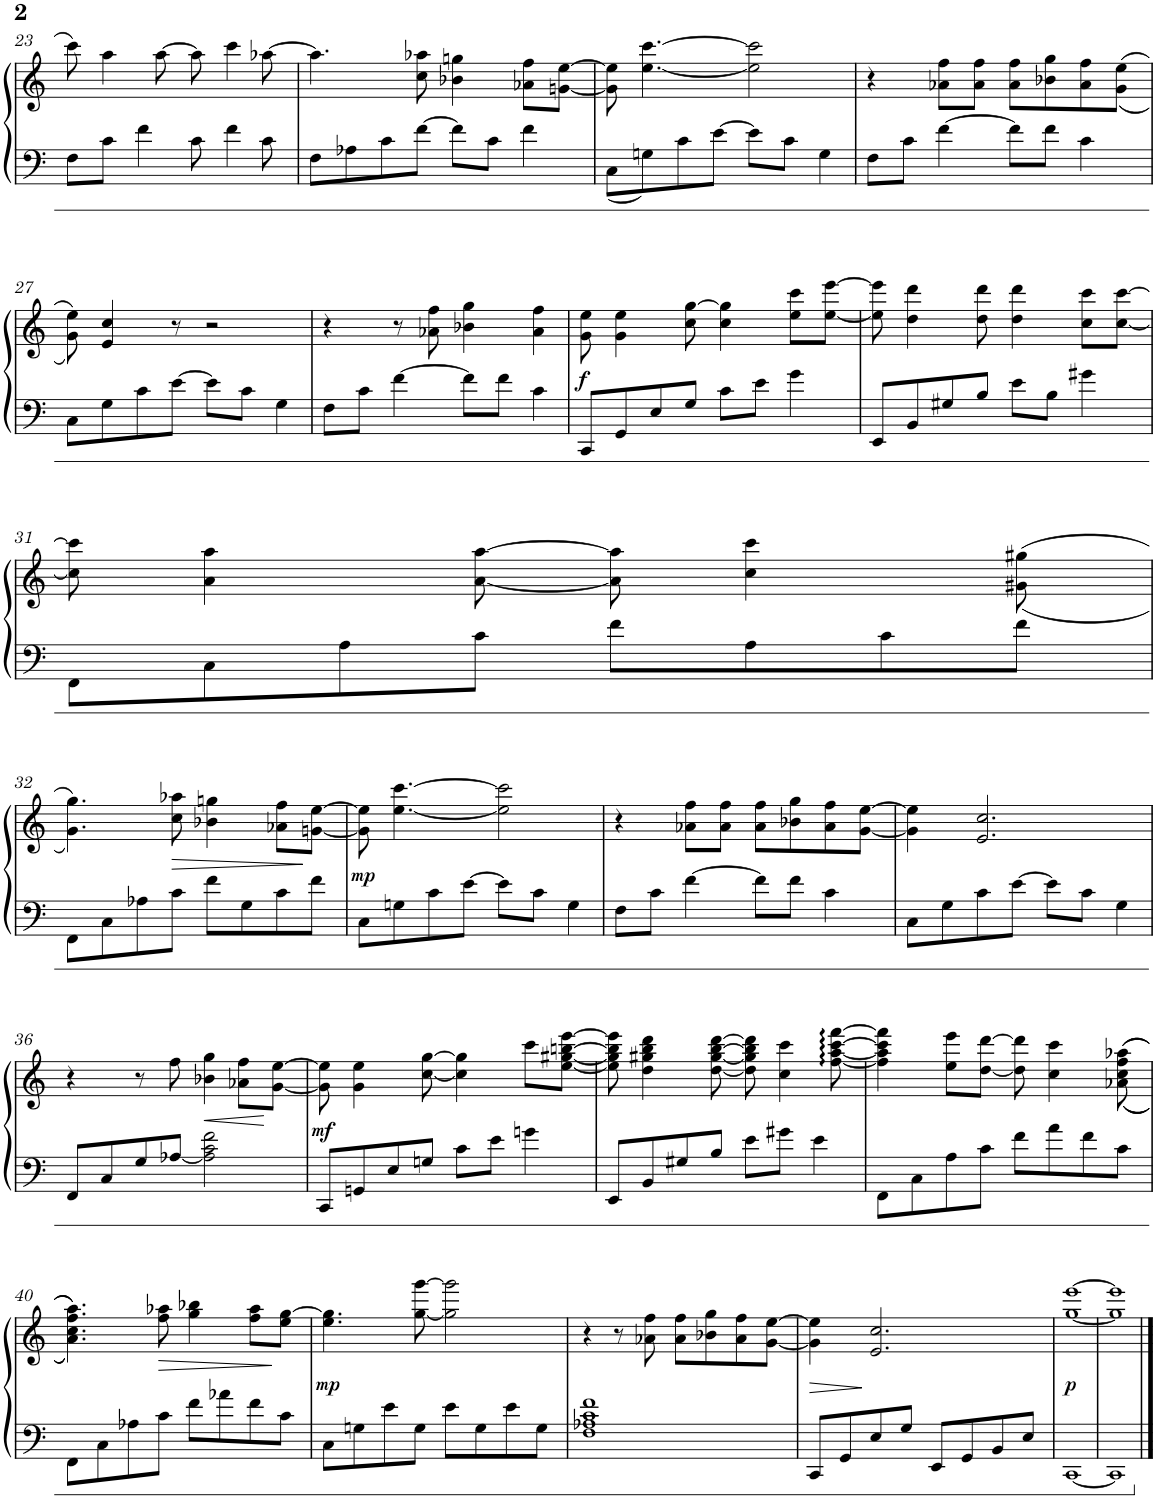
**kern	**kern	**dynam
*part1	*part1	*part1
*staff2	*staff1	*staff1/2
*I"Piano	*	*
*I'Pno	*	*
!!LO:PB:g=z
*clefF4	*clefG2	*
*k[]	*k[]	*
*M4/4	*M4/4	*
=23	=23	=23
8F\L	8ccc\	.
8c\J	4aa\	.
4f\	.	.
.	[>8aa\	.
8c\	8aa\]	.
4f\	4ccc\	.
8c\	[>8aa-X\	.
=24	=24	=24
8F\L	4.aa-\]	.
8A-X\	.	.
8c\	.	.
[>8f\J	8cc\ 8aa-X\	.
8f\L]	4b-X\ 4ggn\	.
8c\J	.	.
4f\	8a-X\ 8ff\L	.
.	[<8gn\ [>8ee\J	.
=25	=25	=25
8C\L	8g\] 8ee\]	.
8Gn\	[<4.ee\ [>4.ccc\	.
8c\	.	.
[>8e\J	.	.
8e\L]	2ee\] 2ccc\]	.
8c\J	.	.
4G\	.	.
=26	=26	=26
8F\L	4r	.
8c\J	.	.
[>4f\	8a-X\ 8ff\L	.
.	8a-\ 8ff\J	.
8f\L]	8a-\ 8ff\L	.
8f\J	8b-X\ 8gg\	.
4c\	8a-\ 8ff\	.
.	(<(>8g\ 8ee\J	.
!!LO:LB:g=z
=27	=27	=27
8C\L	8g\ 8ee\))	.
8G\	4e/ 4cc/	.
8c\	.	.
[>8e\J	8r	.
8e\L]	2r	.
8c\J	.	.
4G\	.	.
=28	=28	=28
8F\L	4r	.
8c\J	.	.
[>4f\	8r	.
.	8a-X\ 8ff\	.
8f\L]	4b-X\ 4gg\	.
8f\J	.	.
4c\	4a-\ 4ff\	.
=29	=29	=29
!	!	!LO:DY:b
8CC/L	8g\ 8ee\	f
8GG/	4g\ 4ee\	.
8E/	.	.
8G/J	8cc\ [>8gg\	.
8c\L	4cc\ 4gg\]	.
8e\J	.	.
4g\	8ee\ 8ccc\L	.
.	[<8ee\ [>8eee\J	.
=30	=30	=30
8EE/L	8ee\] 8eee\]	.
8BB/	4dd\ 4ddd\	.
8G#X/	.	.
8B/J	8dd\ 8ddd\	.
8e\L	4dd\ 4ddd\	.
8B\J	.	.
4g#X\	8cc\ 8ccc\L	.
.	[<8cc\ [>8ccc\J	.
!!LO:LB:g=z
=31	=31	=31
8FF\L	8cc\] 8ccc\]	.
8C\	4a\ 4aa\	.
8A\	.	.
8c\J	[<8a\ [>8aa\	.
8f\L	8a\] 8aa\]	.
8A\	4cc\ 4ccc\	.
8c\	.	.
8f\J	(<(>8g#X\ 8gg#X\	.
!!LO:LB:g=z
=32	=32	=32
8FF\L	4.g\ 4.gg\))	.
8C\	.	.
8A-X\	.	.
!	!	!LO:HP:b
8c\J	8cc\ 8aa-X\	>
8f\L	4b-X\ 4ggn\	.
8G\	.	.
8c\	8a-X\ 8ff\L	.
8f\J	[<8gn\ [>8ee\J	]
=33	=33	=33
!	!	!LO:DY:b
8C\L	8g\] 8ee\]	mp
8Gn\	[<4.ee\ [>4.ccc\	.
8c\	.	.
[>8e\J	.	.
8e\L]	2ee\] 2ccc\]	.
8c\J	.	.
4G\	.	.
=34	=34	=34
8F\L	4r	.
8c\J	.	.
[>4f\	8a-X\ 8ff\L	.
.	8a-\ 8ff\J	.
8f\L]	8a-\ 8ff\L	.
8f\J	8b-X\ 8gg\	.
4c\	8a-\ 8ff\	.
.	[<8g\ [>8ee\J	.
=35	=35	=35
8C\L	4g\] 4ee\]	.
8G\	.	.
8c\	2.e/ 2.cc/	.
[>8e\J	.	.
8e\L]	.	.
8c\J	.	.
4G\	.	.
!!LO:LB:g=z
=36	=36	=36
8FF/L	4r	.
8C/	.	.
8G/	8r	.
[<8A-X/J	8ff\	.
!	!	!LO:HP:b
2A-\] 2c\ 2f\	4b-X\ 4gg\	<
.	8a-X\ 8ff\L	.
.	[<8g\ [>8ee\J	[
=37	=37	=37
!	!	!LO:DY:b
8CC/L	8g\] 8ee\]	mf
8GGn/	4g\ 4ee\	.
8E/	.	.
8Gn/J	[<8cc\ [>8gg\	.
8c\L	4cc\] 4gg\]	.
8e\J	.	.
4gn\	8ccc\L	.
.	[<8ee\ [<8gg#X\ [>8bbn\ [>8eee\J	.
=38	=38	=38
8EE/L	8ee\] 8gg#\] 8bb\] 8eee\]	.
8BB/	4dd\ 4gg#X\ 4bb\ 4ddd\	.
8G#X/	.	.
8B/J	[<8dd\ [<8gg#\ [>8bb\ [>8ddd\	.
8e\L	8dd\] 8gg#\] 8bb\] 8ddd\]	.
8g#X\J	4cc\ 4ccc\	.
4e\	.	.
.	[<8ff\ [<8aa\ [>8ccc\ [>8fff\	.
=39	=39	=39
8FF\L	4ff\] 4aa\] 4ccc\] 4fff\]	.
8C\	.	.
8A\	8ee\ 8eee\L	.
8c\J	[<8dd\ [>8ddd\J	.
8f\L	8dd\] 8ddd\]	.
8a\	4cc\ 4ccc\	.
8f\	.	.
8c\J	(<(<(>(>8a-X\ 8cc\ 8ff\ 8aa-X\	.
!!LO:LB:g=z
=40	=40	=40
8FF\L	4.a\ 4.cc\ 4.ff\ 4.aa\))))	.
8C\	.	.
8A-X\	.	.
!	!	!LO:HP:b
8c\J	8ff\ 8aa-X\	>
8f\L	4gg\ 4bb-X\	.
8a-X\	.	.
8f\	8ff\ 8aa-\L	.
8c\J	8ee\ [>8gg\J	]
=41	=41	=41
!	!	!LO:DY:b
8C\L	4.ee\ 4.gg\]	mp
8Gn\	.	.
8e\	.	.
8G\J	[<8gg\ [>8ggg\	.
8e\L	2gg\] 2ggg\]	.
8G\	.	.
8e\	.	.
8G\J	.	.
=42	=42	=42
*^	*	*
1f	1F 1A-X 1c	4r	.
.	.	8r	.
.	.	8a-X\ 8ff\	.
.	.	8a-\ 8ff\L	.
.	.	8b-X\ 8gg\	.
.	.	8a-\ 8ff\	.
.	.	[<8g\ [>8ee\J	.
*v	*v	*	*
=43	=43	=43
!	!	!LO:HP:b
8CC/L	4g\] 4ee\]	>
8GG/	.	.
8E/	2.e/ 2.cc/	]
8G/J	.	.
8EE/L	.	.
8GG/	.	.
8BB/	.	.
8E/J	.	.
=44	=44	=44
*	*^	*
!	!	!	!LO:DY:b
[<1CC	[>1eee	[<1gg	p
=45	=45	=45	=45
1CC]	1eee]	1gg]	.
*	*v	*v	*
==	==	==
*-	*-	*-
